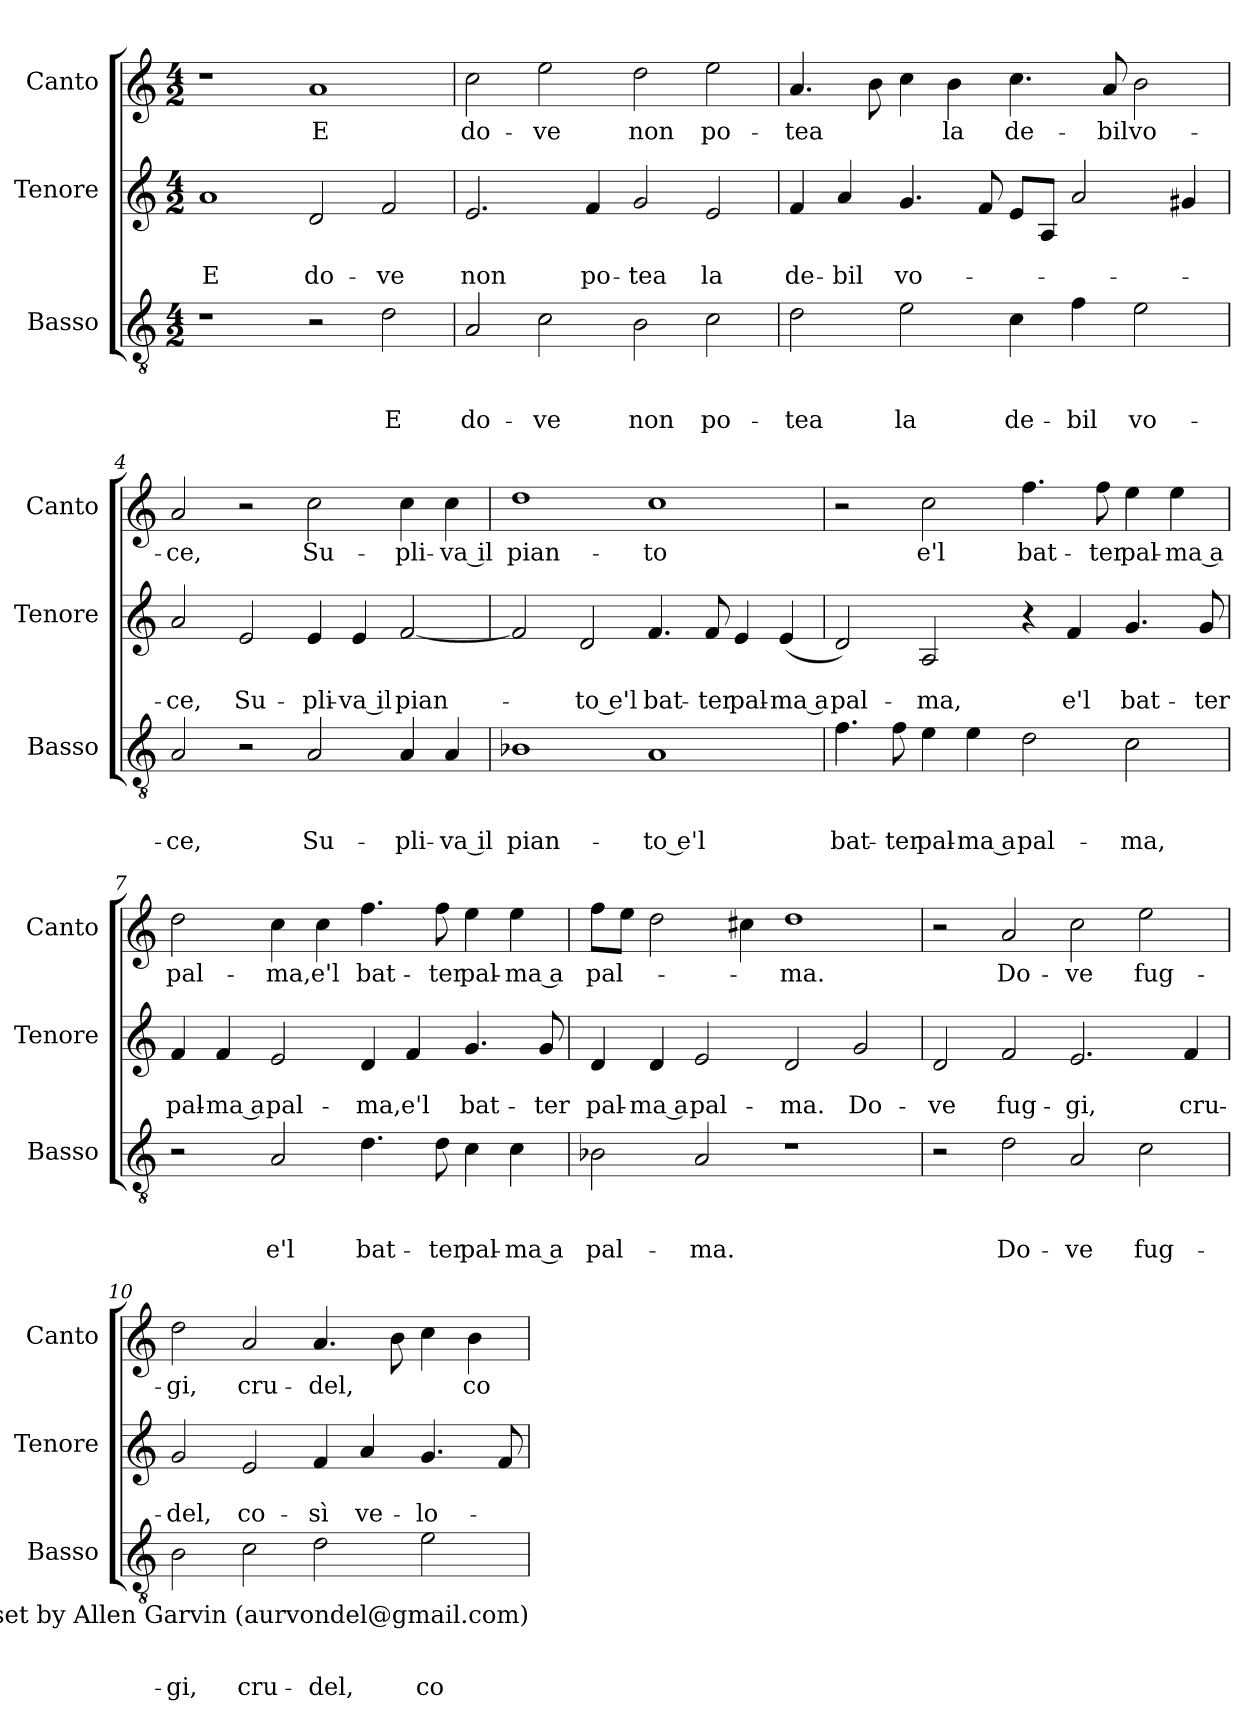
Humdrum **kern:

**kern	**text	**text	**text	**kern	**text	**text	**kern	**text
*part3	*part3	*part3	*part3	*part2	*part2	*part2	*part1	*part1
*staff3	*staff3	*staff3	*staff3	*staff2	*staff2	*staff2	*staff1	*staff1
*I"Basso	*	*	*	*I"Tenore	*	*	*I"Canto	*
*I'Basso	*	*	*	*I'Tenore	*	*	*I'Canto	*
*clefGv2	*	*	*	*clefG2	*	*	*clefG2	*
*k[]	*	*	*	*k[]	*	*	*k[]	*
*C:	*	*	*	*C:	*	*	*C:	*
*M4/2	*	*	*	*M4/2	*	*	*M4/2	*
=1	=1	=1	=1	=1	=1	=1	=1	=1
!	!	!	!	!	!	!LO:LY:b	!	!
1r	.	.	.	1a	.	E	1r	.
!	!	!	!	!	!	!LO:LY:b	!	!LO:LY:b
2r	.	.	.	2d/	.	do-	1a	E
!	!	!	!LO:LY:b	!	!	!LO:LY:b	!	!
2d\	.	.	E	2f/	.	-ve	.	.
=2	=2	=2	=2	=2	=2	=2	=2	=2
!	!	!	!LO:LY:b	!	!	!LO:LY:b	!	!LO:LY:b
2A/	.	.	do-	2.e/	.	non	2cc\	do-
!	!	!	!LO:LY:b	!	!	!	!	!LO:LY:b
2c\	.	.	-ve	.	.	.	2ee\	-ve
!	!	!	!	!	!	!LO:LY:b	!	!
.	.	.	.	4f/	.	po-	.	.
!	!	!	!LO:LY:b	!	!	!LO:LY:b	!	!LO:LY:b
2B\	.	.	non	2g/	.	-tea	2dd\	non
!	!	!	!LO:LY:b	!	!	!LO:LY:b	!	!LO:LY:b
2c\	.	.	po-	2e/	.	la	2ee\	po-
=3	=3	=3	=3	=3	=3	=3	=3	=3
!	!	!	!LO:LY:b	!	!	!LO:LY:b	!	!LO:LY:b
2d\	.	.	-tea	4f/	.	de-	4.a/	-tea
!	!	!	!	!	!	!LO:LY:b	!	!
.	.	.	.	4a/	.	-bil	.	.
.	.	.	.	.	.	.	8b\	.
!	!	!	!LO:LY:b	!	!	!LO:LY:b	!	!
2e\	.	.	la	4.g/	.	vo-	4cc\	.
!	!	!	!	!	!	!	!	!LO:LY:b
.	.	.	.	.	.	.	4b\	la
.	.	.	.	8f/	.	.	.	.
!	!	!	!LO:LY:b	!	!	!	!	!LO:LY:b
4c\	.	.	de-	8e/L	.	.	4.cc\	de-
.	.	.	.	8A/J	.	.	.	.
!	!	!	!LO:LY:b	!	!	!	!	!
4f\	.	.	-bil	2a/	.	.	.	.
!	!	!	!	!	!	!	!	!LO:LY:b
.	.	.	.	.	.	.	8a/	-bil
!	!	!	!LO:LY:b	!	!	!	!	!LO:LY:b
2e\	.	.	vo-	.	.	.	2b\	vo-
.	.	.	.	4g#/	.	.	.	.
=4	=4	=4	=4	=4	=4	=4	=4	=4
!	!	!	!LO:LY:b	!	!	!LO:LY:b	!	!LO:LY:b
2A/	.	.	-ce,	2a/	.	-ce,	2a/	-ce,
!	!	!	!	!	!	!LO:LY:b	!	!
2r	.	.	.	2e/	.	Su-	2r	.
!	!	!	!LO:LY:b	!	!	!LO:LY:b	!	!LO:LY:b
2A/	.	.	Su-	4e/	.	-pli-	2cc\	Su-
!	!	!	!	!	!	!LO:LY:b:rj	!	!
.	.	.	.	4e/	.	-va il	.	.
!	!	!	!LO:LY:b	!	!	!LO:LY:b	!	!LO:LY:b
4A/	.	.	-pli-	[<2f/	.	pian-	4cc\	-pli-
!	!	!	!LO:LY:b:rj	!	!	!	!	!LO:LY:b:rj
4A/	.	.	-va il	.	.	.	4cc\	-va il
!!LO:LB:g=z
=5	=5	=5	=5	=5	=5	=5	=5	=5
!	!	!	!LO:LY:b	!	!	!	!	!LO:LY:b
1B-X	.	.	pian-	2f/]	.	.	1dd	pian-
!	!	!	!	!	!	!LO:LY:b:rj	!	!
.	.	.	.	2d/	.	-to e'l	.	.
!	!	!	!LO:LY:b:rj	!	!	!LO:LY:b	!	!LO:LY:b
1A	.	.	-to e'l	4.f/	.	bat-	1cc	-to
!	!	!	!	!	!	!LO:LY:b	!	!
.	.	.	.	8f/	.	-ter	.	.
!	!	!	!	!	!	!LO:LY:b	!	!
.	.	.	.	4e/	.	pal-	.	.
!	!	!	!	!	!	!LO:LY:b:rj	!	!
.	.	.	.	(<4e/	.	-ma a	.	.
=6	=6	=6	=6	=6	=6	=6	=6	=6
!	!	!	!LO:LY:b	!	!	!LO:LY:b	!	!
4.f\	.	.	bat-	2d/)	.	pal-	2r	.
!	!	!	!LO:LY:b	!	!	!	!	!
8f\	.	.	-ter	.	.	.	.	.
!	!	!	!LO:LY:b	!	!	!LO:LY:b	!	!LO:LY:b
4e\	.	.	pal-	2A/	.	-ma,	2cc\	e'l
!	!	!	!LO:LY:b:rj	!	!	!	!	!
4e\	.	.	-ma a	.	.	.	.	.
!	!	!	!LO:LY:b	!	!	!	!	!LO:LY:b
2d\	.	.	pal-	4r	.	.	4.ff\	bat-
!	!	!	!	!	!	!LO:LY:b	!	!
.	.	.	.	4f/	.	e'l	.	.
!	!	!	!	!	!	!	!	!LO:LY:b
.	.	.	.	.	.	.	8ff\	-ter
!	!	!	!LO:LY:b	!	!	!LO:LY:b	!	!LO:LY:b
2c\	.	.	-ma,	4.g/	.	bat-	4ee\	pal-
!	!	!	!	!	!	!	!	!LO:LY:b:rj
.	.	.	.	.	.	.	4ee\	-ma a
!	!	!	!	!	!	!LO:LY:b	!	!
.	.	.	.	8g/	.	-ter	.	.
=7	=7	=7	=7	=7	=7	=7	=7	=7
!	!	!	!	!	!	!LO:LY:b	!	!LO:LY:b
2r	.	.	.	4f/	.	pal-	2dd\	pal-
!	!	!	!	!	!	!LO:LY:b:rj	!	!
.	.	.	.	4f/	.	-ma a	.	.
!	!	!	!LO:LY:b	!	!	!LO:LY:b	!	!LO:LY:b
2A/	.	.	e'l	2e/	.	pal-	4cc\	-ma,
!	!	!	!	!	!	!	!	!LO:LY:b
.	.	.	.	.	.	.	4cc\	e'l
!	!	!	!LO:LY:b	!	!	!LO:LY:b	!	!LO:LY:b
4.d\	.	.	bat-	4d/	.	-ma,	4.ff\	bat-
!	!	!	!	!	!	!LO:LY:b	!	!
.	.	.	.	4f/	.	e'l	.	.
!	!	!	!LO:LY:b	!	!	!	!	!LO:LY:b
8d\	.	.	-ter	.	.	.	8ff\	-ter
!	!	!	!LO:LY:b	!	!	!LO:LY:b	!	!LO:LY:b
4c\	.	.	pal-	4.g/	.	bat-	4ee\	pal-
!	!	!	!LO:LY:b:rj	!	!	!	!	!LO:LY:b:rj
4c\	.	.	-ma a	.	.	.	4ee\	-ma a
!	!	!	!	!	!	!LO:LY:b	!	!
.	.	.	.	8g/	.	-ter	.	.
=8	=8	=8	=8	=8	=8	=8	=8	=8
!	!	!	!LO:LY:b	!	!	!LO:LY:b	!	!LO:LY:b
2B-X\	.	.	pal-	4d/	.	pal-	8ff\L	pal-
.	.	.	.	.	.	.	8ee\J	.
!	!	!	!	!	!	!LO:LY:b:rj	!	!
.	.	.	.	4d/	.	-ma a	2dd\	.
!	!	!	!LO:LY:b	!	!	!LO:LY:b	!	!
2A/	.	.	-ma.	2e/	.	pal-	.	.
.	.	.	.	.	.	.	4cc#\	.
!	!	!	!	!	!	!LO:LY:b	!	!LO:LY:b
1r	.	.	.	2d/	.	-ma.	1dd	-ma.
!	!	!	!	!	!	!LO:LY:b	!	!
.	.	.	.	2g/	.	Do-	.	.
!!LO:LB:g=z
=9	=9	=9	=9	=9	=9	=9	=9	=9
!	!	!	!	!	!	!LO:LY:b	!	!
2r	.	.	.	2d/	.	-ve	2r	.
!	!	!	!LO:LY:b	!	!	!LO:LY:b	!	!LO:LY:b
2d\	.	.	Do-	2f/	.	fug-	2a/	Do-
!	!	!	!LO:LY:b	!	!	!LO:LY:b	!	!LO:LY:b
2A/	.	.	-ve	2.e/	.	-gi,	2cc\	-ve
!	!	!	!LO:LY:b	!	!	!	!	!LO:LY:b
2c\	.	.	fug-	.	.	.	2ee\	fug-
!	!	!	!	!	!	!LO:LY:b	!	!
.	.	.	.	4f/	.	cru-	.	.
=10	=10	=10	=10	=10	=10	=10	=10	=10
!	!	!	!LO:LY:b	!	!	!LO:LY:b	!	!LO:LY:b
2B\	.	.	-gi,	2g/	.	-del,	2dd\	-gi,
!	!	!	!LO:LY:b	!	!	!LO:LY:b	!	!LO:LY:b
2c\	.	.	cru-	2e/	.	co-	2a/	cru-
!	!	!	!LO:LY:b	!	!	!LO:LY:b	!	!LO:LY:b
2d\	.	.	-del,	4f/	.	-sì	4.a/	-del,
!	!	!	!	!	!	!LO:LY:b	!	!
.	.	.	.	4a/	.	ve-	.	.
.	.	.	.	.	.	.	8b\	.
!	!	!	!LO:LY:b	!	!	!LO:LY:b	!	!
2e\	.	.	co-	4.g/	.	-lo-	4cc\	.
!	!	!	!	!	!	!	!	!LO:LY:b
.	.	.	.	.	.	.	4b\	co-
.	.	.	.	8f/	.	.	.	.
!LO:TX:b:t=Typeset by Allen Garvin (aurvondel@gmail.com)	!	!	!	!	!	!	!	!
=	=	=	=	=	=	=	=	=
*-	*-	*-	*-	*-	*-	*-	*-	*-
